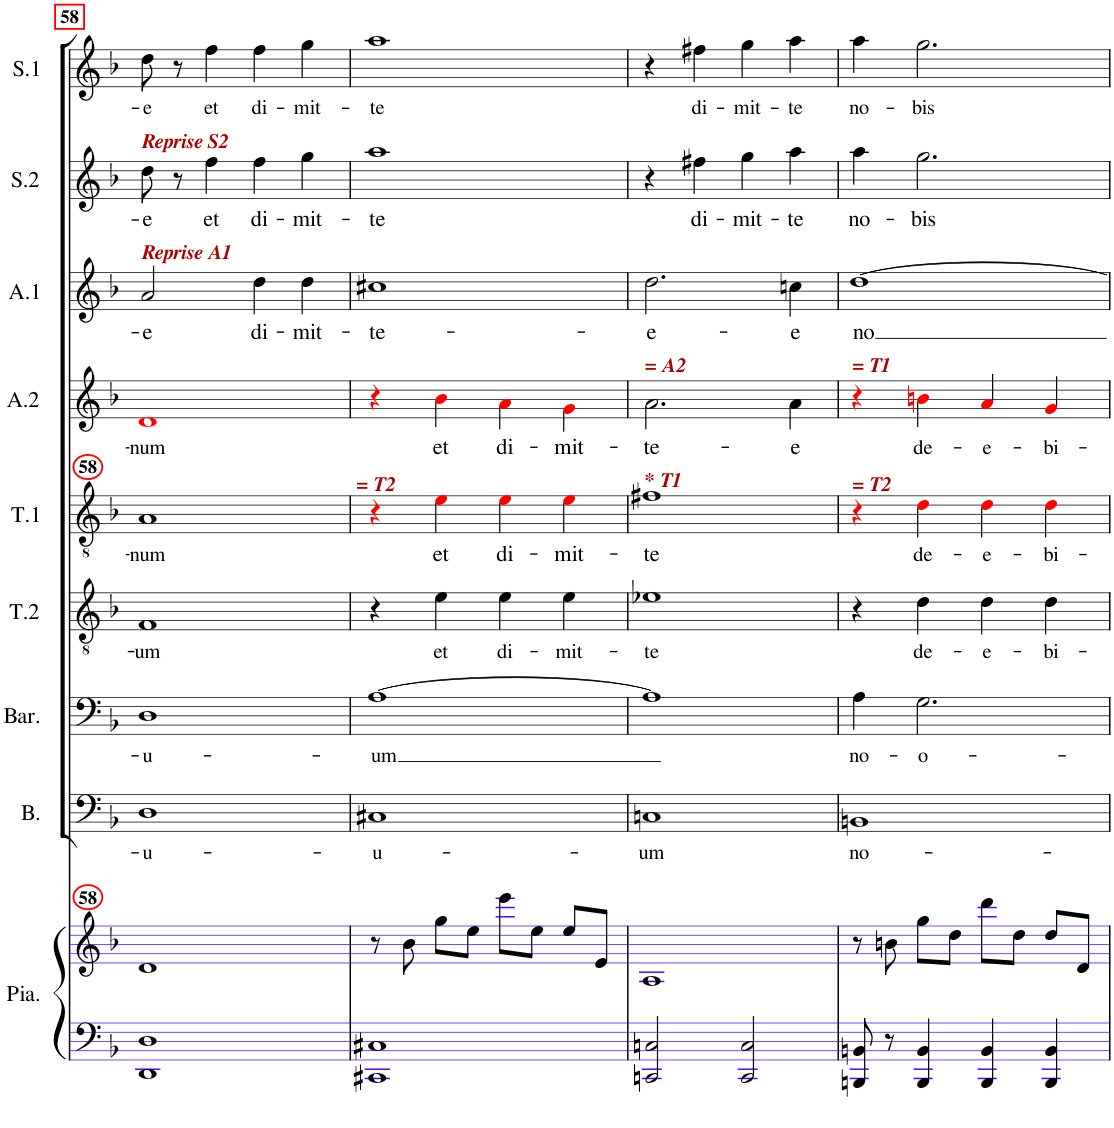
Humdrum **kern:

**kern	**kern	**kern	**text	**kern	**text	**kern	**text	**kern	**text	**kern	**text	**kern	**text	**kern	**text	**kern	**text
*part9	*part9	*part8	*part8	*part7	*part7	*part6	*part6	*part5	*part5	*part4	*part4	*part3	*part3	*part2	*part2	*part1	*part1
*staff10	*staff9	*staff8	*staff8	*staff7	*staff7	*staff6	*staff6	*staff5	*staff5	*staff4	*staff4	*staff3	*staff3	*staff2	*staff2	*staff1	*staff1
*I"Piano	*	*I"Basse	*	*I"Baryton	*	*I"Ténor 2	*	*I"Ténor 1	*	*I"Alto 2	*	*I"Alto 1	*	*I"Soprano 2	*	*I"Soprano 1	*
*I'Pia.	*	*I'B.	*	*I'Bar.	*	*I'T.2	*	*I'T.1	*	*I'A.2	*	*I'A.1	*	*I'S.2	*	*I'S.1	*
!!LO:PB:g=z
*clefF4	*clefG2	*clefF4	*	*clefF4	*	*clefGv2	*	*clefGv2	*	*clefG2	*	*clefG2	*	*clefG2	*	*clefG2	*
*k[b-]	*k[b-]	*k[b-]	*	*k[b-]	*	*k[b-]	*	*k[b-]	*	*k[b-]	*	*k[b-]	*	*k[b-]	*	*k[b-]	*
*M4/4	*M4/4	*M4/4	*	*M4/4	*	*M4/4	*	*M4/4	*	*M4/4	*	*M4/4	*	*M4/4	*	*M4/4	*
=58	=58	=58	=58	=58	=58	=58	=58	=58	=58	=58	=58	=58	=58	=58	=58	=58	=58
!	!	!	!	!	!	!	!	!	!	!	!	!	!	!LO:TX:a:Bi:color=#AA0000:t=Reprise S2	!	!	!
!	!	!	!	!	!	!	!	!	!	!	!	!LO:TX:a:Bi:color=#AA0000:t=Reprise A1	!	!	!	!	!
!	!	!	!	!	!	!	!	!LO:TX:a:B:t=58	!	!	!	!	!	!	!	!	!
!	!LO:TX:a:B:t=58	!	!	!	!	!	!	!	!	!	!	!	!	!	!	!	!
!	!	!	!LO:LY:b	!	!LO:LY:b	!	!LO:LY:b	!	!LO:LY:b	!	!LO:LY:b	!	!LO:LY:b	!	!LO:LY:b	!	!LO:LY:b
1DD 1D	1d	1D	-u-	1D	-u-	1F	-um	1A	-num	1di	-num	2a/	-e	8dd\	-e	8dd\	e
.	.	.	.	.	.	.	.	.	.	.	.	.	.	8r	.	8r	.
!	!	!	!	!	!	!	!	!	!	!	!	!	!	!	!LO:LY:b	!	!LO:LY:b
.	.	.	.	.	.	.	.	.	.	.	.	.	.	4ff\	et	4ff\	et
!	!	!	!	!	!	!	!	!	!	!	!	!	!LO:LY:b	!	!LO:LY:b	!	!LO:LY:b
.	.	.	.	.	.	.	.	.	.	.	.	4dd\	di-	4ff\	di-	4ff\	di-
!	!	!	!	!	!	!	!	!	!	!	!	!	!LO:LY:b	!	!LO:LY:b	!	!LO:LY:b
.	.	.	.	.	.	.	.	.	.	.	.	4dd\	-mit-	4gg\	-mit-	4gg\	-mit-
=59	=59	=59	=59	=59	=59	=59	=59	=59	=59	=59	=59	=59	=59	=59	=59	=59	=59
!	!	!	!	!	!	!	!	!LO:TX:a:Bi:color=#AA0000:t== T2	!	!	!	!	!	!	!	!	!
!	!	!	!LO:LY:b	!	!LO:LY:b	!	!	!	!	!	!	!	!LO:LY:b	!	!LO:LY:b	!	!LO:LY:b
1CC#X 1C#X	8r	1C#X	-u-	[1A	-um	4r	.	4r	.	4r	.	1cc#X	-te-	1aa	-te	1aa	-te
.	8b-\	.	.	.	.	.	.	.	.	.	.	.	.	.	.	.	.
!	!	!	!	!	!	!	!LO:LY:b	!	!LO:LY:b	!	!LO:LY:b	!	!	!	!	!	!
.	8gg\L	.	.	.	.	4e\	et	4ei\	et	4b-i\	et	.	.	.	.	.	.
.	8ee\J	.	.	.	.	.	.	.	.	.	.	.	.	.	.	.	.
!	!	!	!	!	!	!	!LO:LY:b	!	!LO:LY:b	!	!LO:LY:b	!	!	!	!	!	!
.	8eee\L	.	.	.	.	4e\	di-	4ei\	di-	4ai\	di-	.	.	.	.	.	.
.	8ee\J	.	.	.	.	.	.	.	.	.	.	.	.	.	.	.	.
!	!	!	!	!	!	!	!LO:LY:b	!	!LO:LY:b	!	!LO:LY:b	!	!	!	!	!	!
.	8ee/L	.	.	.	.	4e\	-mit-	4ei\	-mit-	4gi\	-mit-	.	.	.	.	.	.
.	8e/J	.	.	.	.	.	.	.	.	.	.	.	.	.	.	.	.
=60	=60	=60	=60	=60	=60	=60	=60	=60	=60	=60	=60	=60	=60	=60	=60	=60	=60
!	!	!	!	!	!	!	!	!	!	!LO:TX:a:Bi:color=#AA0000:t== A2	!	!	!	!	!	!	!
!	!	!	!	!	!	!	!	!LO:TX:a:Bi:color=#AA0000:t=* T1	!	!	!	!	!	!	!	!	!
!	!	!	!LO:LY:b	!	!	!	!LO:LY:b	!	!LO:LY:b	!	!LO:LY:b	!	!LO:LY:b	!	!	!	!
2CCn/ 2Cn/	1A	1Cn	-um	1A]	.	1e-X	-te	1f#X	-te	2.a\	-te-	2.dd\	-e-	4r	.	4r	.
!	!	!	!	!	!	!	!	!	!	!	!	!	!	!	!LO:LY:b	!	!LO:LY:b
.	.	.	.	.	.	.	.	.	.	.	.	.	.	4ff#X\	di-	4ff#X\	di-
!	!	!	!	!	!	!	!	!	!	!	!	!	!	!	!LO:LY:b	!	!LO:LY:b
2CC/ 2C/	.	.	.	.	.	.	.	.	.	.	.	.	.	4gg\	-mit-	4gg\	-mit-
!	!	!	!	!	!	!	!	!	!	!	!LO:LY:b	!	!LO:LY:b	!	!LO:LY:b	!	!LO:LY:b
.	.	.	.	.	.	.	.	.	.	4a\	-e	4ccn\	-e	4aa\	-te	4aa\	-te
=61	=61	=61	=61	=61	=61	=61	=61	=61	=61	=61	=61	=61	=61	=61	=61	=61	=61
!	!	!	!	!	!	!	!	!	!	!LO:TX:a:Bi:color=#AA0000:t== T1	!	!	!	!	!	!	!
!	!	!	!	!	!	!	!	!LO:TX:a:Bi:color=#AA0000:t== T2	!	!	!	!	!	!	!	!	!
!	!	!	!LO:LY:b	!	!LO:LY:b	!	!	!	!	!	!	!	!LO:LY:b	!	!LO:LY:b	!	!LO:LY:b
8BBBn/ 8BBn/	8r	1BBn	no-	4A\	no-	4r	.	4r	.	4r	.	[1dd	-no	4aa\	no-	4aa\	no-
8r	8bn\	.	.	.	.	.	.	.	.	.	.	.	.	.	.	.	.
!	!	!	!	!	!LO:LY:b	!	!LO:LY:b	!	!LO:LY:b	!	!LO:LY:b	!	!	!	!LO:LY:b	!	!LO:LY:b
4BBB/ 4BB/	8gg\L	.	.	2.G\	-o-	4d\	de-	4di\	de-	4bni\	de-	.	.	2.gg\	-bis	2.gg\	-bis
.	8dd\J	.	.	.	.	.	.	.	.	.	.	.	.	.	.	.	.
!	!	!	!	!	!	!	!LO:LY:b	!	!LO:LY:b	!	!LO:LY:b	!	!	!	!	!	!
4BBB/ 4BB/	8ddd\L	.	.	.	.	4d\	-e-	4di\	-e-	4ai/	-e-	.	.	.	.	.	.
.	8dd\J	.	.	.	.	.	.	.	.	.	.	.	.	.	.	.	.
!	!	!	!	!	!	!	!LO:LY:b	!	!LO:LY:b	!	!LO:LY:b	!	!	!	!	!	!
4BBB/ 4BB/	8dd/L	.	.	.	.	4d\	-bi-	4di\	-bi-	4gi/	-bi-	.	.	.	.	.	.
.	8d/J	.	.	.	.	.	.	.	.	.	.	.	.	.	.	.	.
=	=	=	=	=	=	=	=	=	=	=	=	=	=	=	=	=	=
*-	*-	*-	*-	*-	*-	*-	*-	*-	*-	*-	*-	*-	*-	*-	*-	*-	*-
